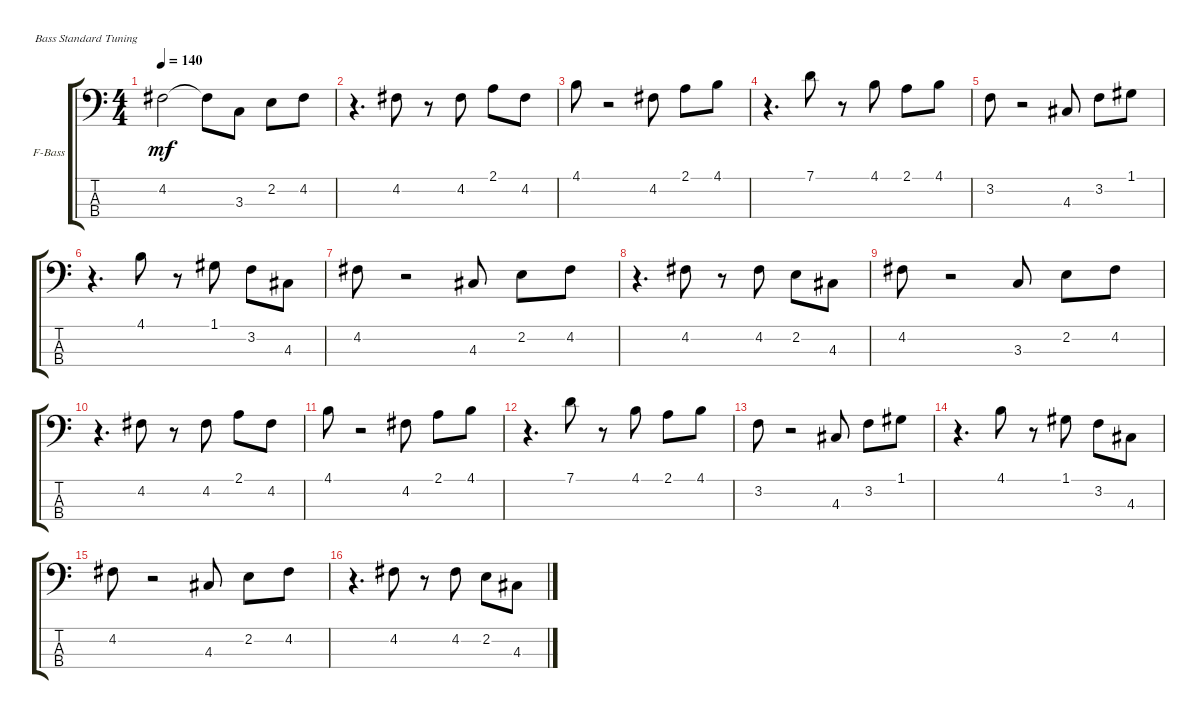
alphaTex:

\bracketExtendMode groupsimilarinstruments
\firstSystemTrackNameOrientation horizontal
\otherSystemsTrackNameOrientation horizontal
\track ("" "F-Bass") {instrument acousticbass}
\staff {score tabs}
\tuning (G2 D2 A1 E1)
\ts (4 4)
\tempo 140
\clef f4
\ks c
4.2.2{dy mf instrument acousticbass} 4.2{t}.8 3.3.8 2.2.8 4.2.8 |
r.4{d} 4.2.8 r.8 4.2.8 2.1.8 4.2.8 |
4.1.8 r.2 4.2.8 2.1.8 4.1.8 |
r.4{d} 7.1.8 r.8 4.1.8 2.1.8 4.1.8 |
3.2.8 r.2 4.3.8 3.2.8 1.1.8 |
r.4{d} 4.1.8 r.8 1.1.8 3.2.8 4.3.8 |
4.2.8 r.2 4.3.8 2.2.8 4.2.8 |
r.4{d} 4.2.8 r.8 4.2.8 2.2.8 4.3.8 |
4.2.8 r.2 3.3.8 2.2.8 4.2.8 |
r.4{d} 4.2.8 r.8 4.2.8 2.1.8 4.2.8 |
4.1.8 r.2 4.2.8 2.1.8 4.1.8 |
r.4{d} 7.1.8 r.8 4.1.8 2.1.8 4.1.8 |
3.2.8 r.2 4.3.8 3.2.8 1.1.8 |
r.4{d} 4.1.8 r.8 1.1.8 3.2.8 4.3.8 |
4.2.8 r.2 4.3.8 2.2.8 4.2.8 |
r.4{d} 4.2.8 r.8 4.2.8 2.2.8 4.3.8
